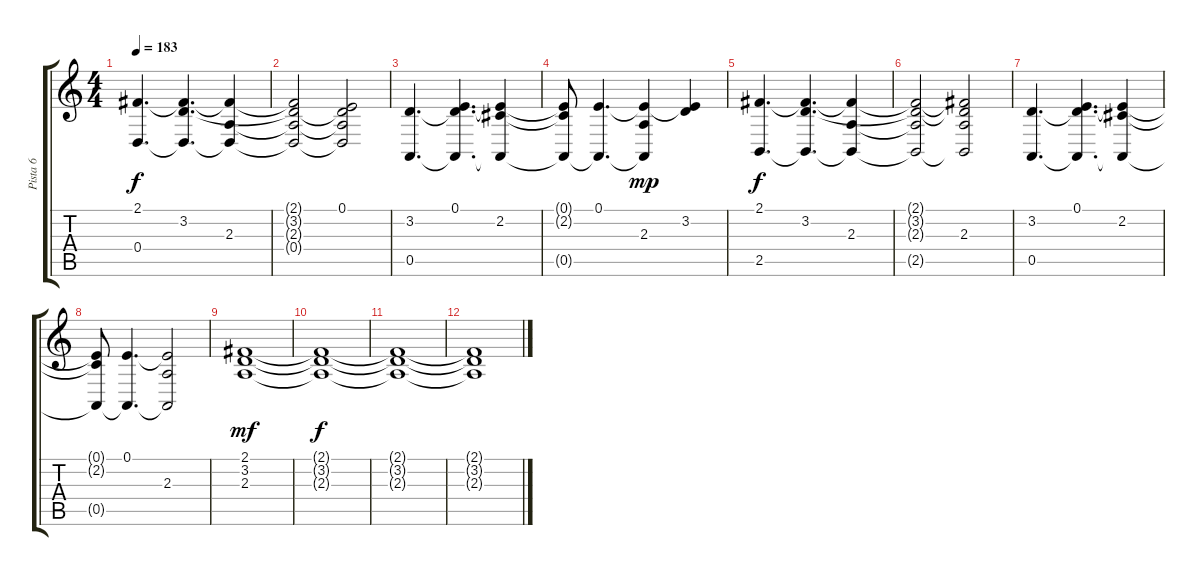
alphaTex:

\track ("Pista 6" "Pista 6") {instrument acousticgrandpiano}
\staff {score tabs}
\tuning (E4 B3 G3 D3 A2 E2) {hide}
\ts (4 4)
\tempo 183
\clef g2
\ks c
(2.1 0.4).4{d dy f} (2.1{t} 3.2 0.4{t}).4{d} (2.1{t} 2.3 0.4{t}).4 |
(2.1{t} 3.2{t} 2.3{t} 0.4{t}).2 (0.1 3.2{t} 2.3{t} 0.4{t}).2 |
(3.2 0.5).4{d} (0.1 3.2{t} 0.5{t}).4{d} (0.1{t} 2.2 0.5{t}).4 |
(0.1{t} 2.2{t} 0.5{t}).8 (0.1 0.5{t}).4{d} (0.1{t} 2.3 0.5{t}).4{dy mp} (0.1{t} 3.2).4 |
(2.1 2.5).4{d dy f} (2.1{t} 3.2 2.5{t}).4{d} (2.1{t} 2.3 2.5{t}).4 |
(2.1{t} 3.2{t} 2.3{t} 2.5{t}).2 (2.1{t} 3.2{t} 2.3 2.5{t}).2 |
(3.2 0.5).4{d} (0.1 3.2{t} 0.5{t}).4{d} (0.1{t} 2.2 0.5{t}).4 |
(0.1{t} 2.2{t} 0.5{t}).8 (0.1 0.5{t}).4{d} (0.1{t} 2.3 0.5{t}).2 |
(2.1 3.2 2.3).1{dy mf} |
(2.1{t} 3.2{t} 2.3{t}).1{dy f} |
(2.1{t} 3.2{t} 2.3{t}).1 |
(2.1{t} 3.2{t} 2.3{t}).1
